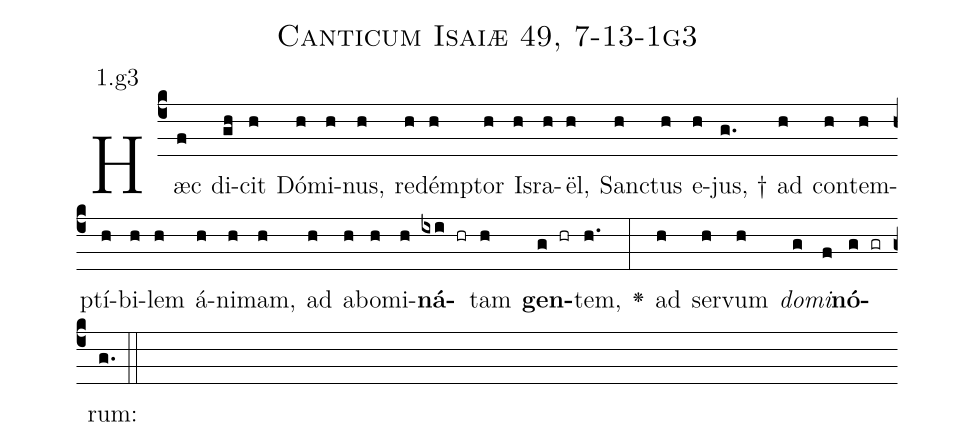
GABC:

name: Canticum Isaiæ 49, 7-13-1g3;
annotation: 1.g3;
%%
(c4)Hæc(f) di(gh)cit(h) Dó(h)mi(h)nus,(h) re(h)dém(h)ptor(h) Is(h)ra(h)ël,(h) San(h)ctus(h) e(h)jus, †(g.) ad(h) con(h)tem(h)ptí(h)bi(h)lem(h) á(h)ni(h)mam,(h) ad(h) a(h)bo(h)mi(h)<b>ná</b>(ixi hr)tam(h) <b>gen</b>(g hr)tem,(h.) <v>\greheightstar</v>(:) ad(h) ser(h)vum(h) <i>do</i>(g)<i>mi</i>(f)<b>nó</b>(g gr)rum:(g.) (::)


%E(h) u(h) o(g) u(f) a(g) e.(g.) (::)
